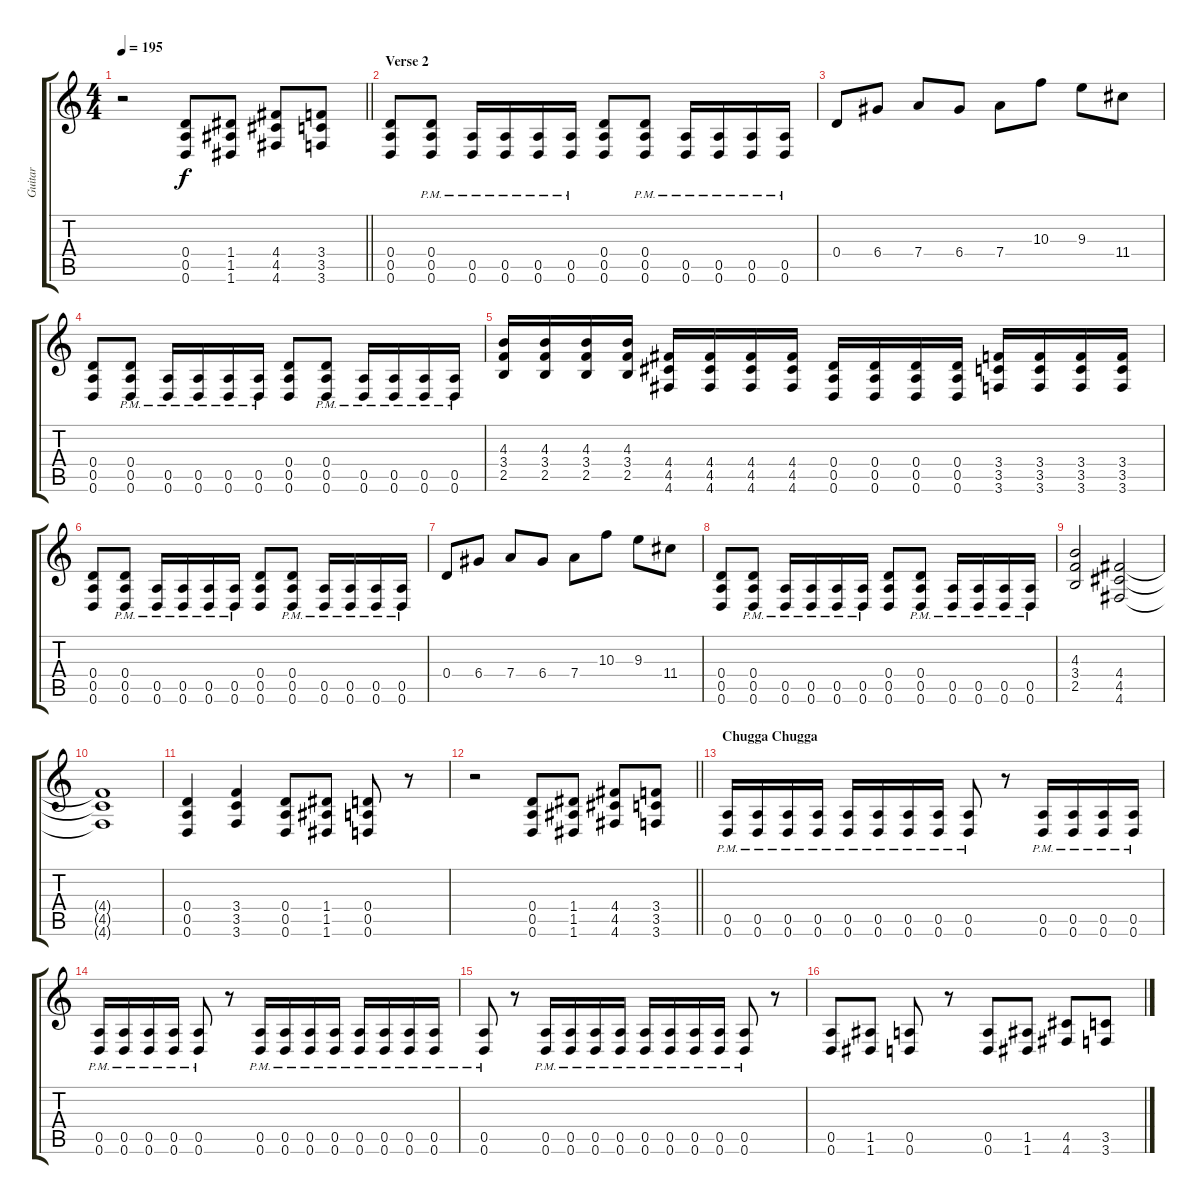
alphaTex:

\track ("Guitar" "Guitar") {instrument overdrivenguitar}
\staff {score tabs}
\tuning (E4 B3 G3 D3 A2 D2) {hide}
\ts (4 4)
\tempo 195
\clef g2
\barLineRight lightlight
\ks c
r.2{dy f} (0.4 0.5 0.6).8 (1.4 1.5 1.6).8 (4.4 4.5 4.6).8 (3.4 3.5 3.6).8 |
\section ("" "Verse 2")
(0.4 0.5 0.6).8 (0.4{pm} 0.5{pm} 0.6{pm}).8 (0.5{pm} 0.6{pm}).16 (0.5{pm} 0.6{pm}).16 (0.5{pm} 0.6{pm}).16 (0.5{pm} 0.6{pm}).16 (0.4 0.5 0.6).8 (0.4{pm} 0.5{pm} 0.6{pm}).8 (0.5{pm} 0.6{pm}).16 (0.5{pm} 0.6{pm}).16 (0.5{pm} 0.6{pm}).16 (0.5{pm} 0.6{pm}).16 |
0.4.8 6.4.8 7.4.8 6.4.8 7.4.8 10.3.8 9.3.8 11.4.8 |
(0.4 0.5 0.6).8 (0.4{pm} 0.5{pm} 0.6{pm}).8 (0.5{pm} 0.6{pm}).16 (0.5{pm} 0.6{pm}).16 (0.5{pm} 0.6{pm}).16 (0.5{pm} 0.6{pm}).16 (0.4 0.5 0.6).8 (0.4{pm} 0.5{pm} 0.6{pm}).8 (0.5{pm} 0.6{pm}).16 (0.5{pm} 0.6{pm}).16 (0.5{pm} 0.6{pm}).16 (0.5{pm} 0.6{pm}).16 |
(4.3 3.4 2.5).16 (4.3 3.4 2.5).16 (4.3 3.4 2.5).16 (4.3 3.4 2.5).16 (4.4 4.5 4.6).16 (4.4 4.5 4.6).16 (4.4 4.5 4.6).16 (4.4 4.5 4.6).16 (0.4 0.5 0.6).16 (0.4 0.5 0.6).16 (0.4 0.5 0.6).16 (0.4 0.5 0.6).16 (3.4 3.5 3.6).16 (3.4 3.5 3.6).16 (3.4 3.5 3.6).16 (3.4 3.5 3.6).16 |
(0.4 0.5 0.6).8 (0.4{pm} 0.5{pm} 0.6{pm}).8 (0.5{pm} 0.6{pm}).16 (0.5{pm} 0.6{pm}).16 (0.5{pm} 0.6{pm}).16 (0.5{pm} 0.6{pm}).16 (0.4 0.5 0.6).8 (0.4{pm} 0.5{pm} 0.6{pm}).8 (0.5{pm} 0.6{pm}).16 (0.5{pm} 0.6{pm}).16 (0.5{pm} 0.6{pm}).16 (0.5{pm} 0.6{pm}).16 |
0.4.8 6.4.8 7.4.8 6.4.8 7.4.8 10.3.8 9.3.8 11.4.8 |
(0.4 0.5 0.6).8 (0.4{pm} 0.5{pm} 0.6{pm}).8 (0.5{pm} 0.6{pm}).16 (0.5{pm} 0.6{pm}).16 (0.5{pm} 0.6{pm}).16 (0.5{pm} 0.6{pm}).16 (0.4 0.5 0.6).8 (0.4{pm} 0.5{pm} 0.6{pm}).8 (0.5{pm} 0.6{pm}).16 (0.5{pm} 0.6{pm}).16 (0.5{pm} 0.6{pm}).16 (0.5{pm} 0.6{pm}).16 |
(4.3 3.4 2.5).2 (4.4 4.5 4.6).2 |
(4.4{t} 4.5{t} 4.6{t}).1 |
(0.4 0.5 0.6).4 (3.4 3.5 3.6).4 (0.4 0.5 0.6).8 (1.4 1.5 1.6).8 (0.4 0.5 0.6).8 r.8 |
\barLineRight lightlight
r.2 (0.4 0.5 0.6).8 (1.4 1.5 1.6).8 (4.4 4.5 4.6).8 (3.4 3.5 3.6).8 |
\section ("" "Chugga Chugga")
(0.5{pm} 0.6{pm}).16 (0.5{pm} 0.6{pm}).16 (0.5{pm} 0.6{pm}).16 (0.5{pm} 0.6{pm}).16 (0.5{pm} 0.6{pm}).16 (0.5{pm} 0.6{pm}).16 (0.5{pm} 0.6{pm}).16 (0.5{pm} 0.6{pm}).16 (0.5{pm} 0.6{pm}).8 r.8 (0.5{pm} 0.6{pm}).16 (0.5{pm} 0.6{pm}).16 (0.5{pm} 0.6{pm}).16 (0.5{pm} 0.6{pm}).16 |
(0.5{pm} 0.6{pm}).16 (0.5{pm} 0.6{pm}).16 (0.5{pm} 0.6{pm}).16 (0.5{pm} 0.6{pm}).16 (0.5{pm} 0.6{pm}).8 r.8 (0.5{pm} 0.6{pm}).16 (0.5{pm} 0.6{pm}).16 (0.5{pm} 0.6{pm}).16 (0.5{pm} 0.6{pm}).16 (0.5{pm} 0.6{pm}).16 (0.5{pm} 0.6{pm}).16 (0.5{pm} 0.6{pm}).16 (0.5{pm} 0.6{pm}).16 |
(0.5{pm} 0.6{pm}).8 r.8 (0.5{pm} 0.6{pm}).16 (0.5{pm} 0.6{pm}).16 (0.5{pm} 0.6{pm}).16 (0.5{pm} 0.6{pm}).16 (0.5{pm} 0.6{pm}).16 (0.5{pm} 0.6{pm}).16 (0.5{pm} 0.6{pm}).16 (0.5{pm} 0.6{pm}).16 (0.5{pm} 0.6{pm}).8 r.8 |
(0.5 0.6).8 (1.5 1.6).8 (0.5 0.6).8 r.8 (0.5 0.6).8 (1.5 1.6).8 (4.5 4.6).8 (3.5 3.6).8
